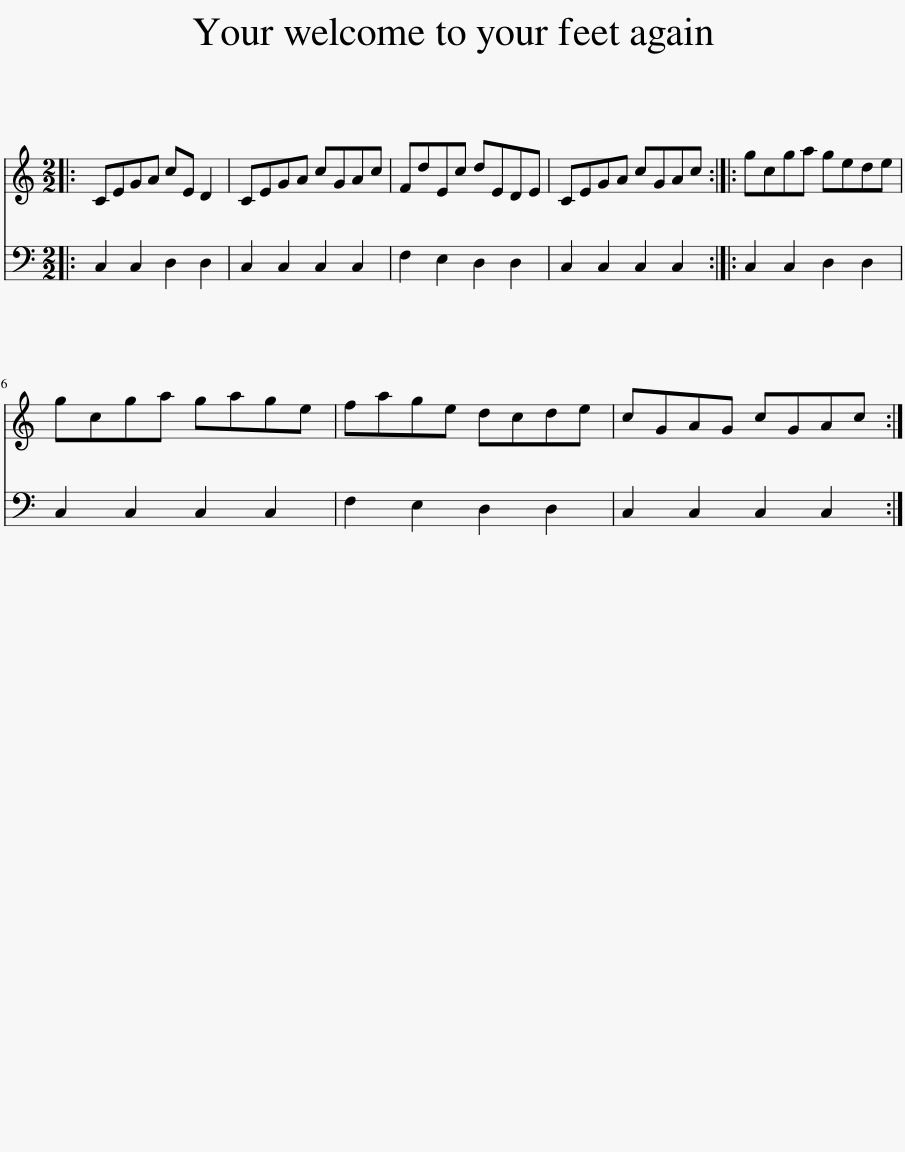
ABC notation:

X:1
%%score 1 2
L:1/8
M:2/2
I:linebreak $
K:C
V:1 treble
V:2 bass
V:1
|: CEGA cE D2 | CEGA cGAc | FdEc dEDE | CEGA cGAc :: gcga gede |$ %5
 gcga gage | fage dcde | cGAG cGAc :| %8
V:2
|: C,2 C,2 D,2 D,2 | C,2 C,2 C,2 C,2 | F,2 E,2 D,2 D,2 | C,2 C,2 C,2 C,2 :: C,2 C,2 D,2 D,2 |$ %5
 C,2 C,2 C,2 C,2 | F,2 E,2 D,2 D,2 | C,2 C,2 C,2 C,2 :| %8
